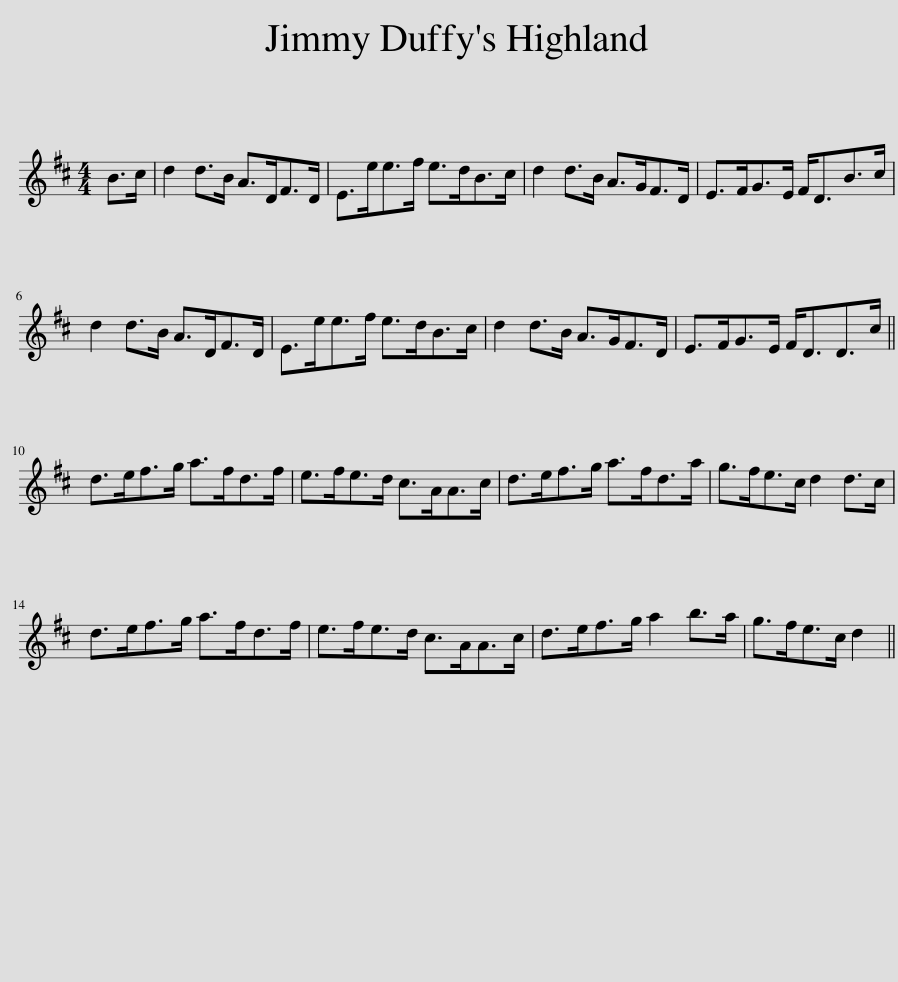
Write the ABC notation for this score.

X:1
L:1/8
M:4/4
I:linebreak $
K:D
V:1 treble
V:1
 B>c | d2 d>B A>DF>D | E>ee>f e>dB>c | d2 d>B A>GF>D | E>FG>E F<DB>c |$ %5
 d2 d>B A>DF>D | E>ee>f e>dB>c | d2 d>B A>GF>D | E>FG>E F<DD>c ||$ d>ef>g a>fd>f | %10
 e>fe>d c>AA>c | d>ef>g a>fd>a | g>fe>c d2 d>c |$ d>ef>g a>fd>f | e>fe>d c>AA>c | %15
 d>ef>g a2 b>a | g>fe>c d2 || %17
